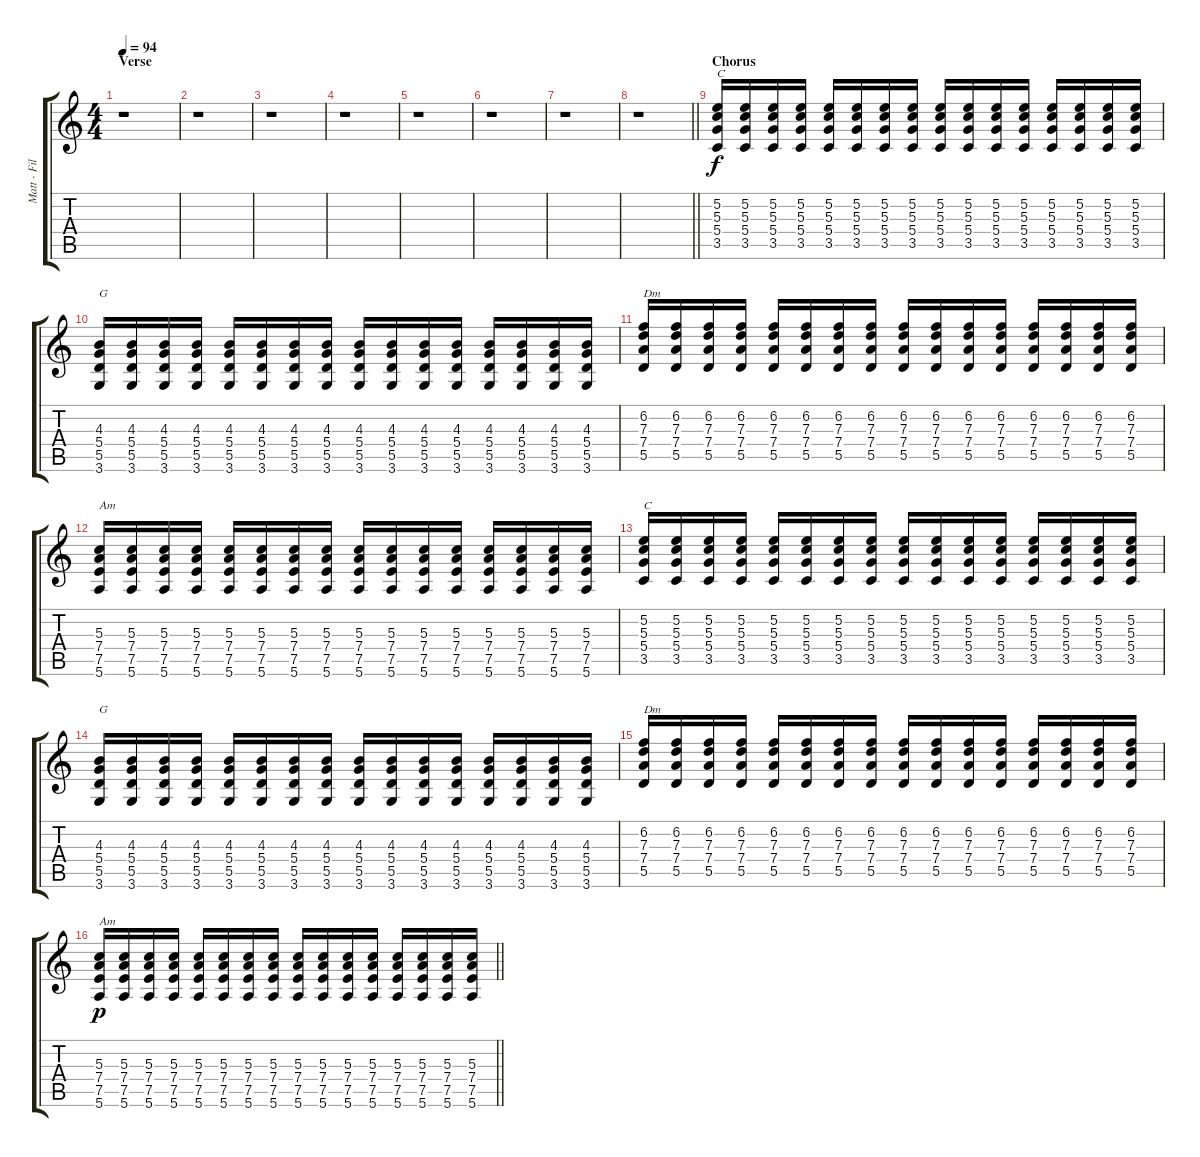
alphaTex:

\track ("Matt - Fills" "Matt - Fil") {instrument distortionguitar}
\staff {score tabs}
\tuning (E4 B3 G3 D3 A2 E2) {hide}
\ts (4 4)
\section ("" "Verse")
\tempo 94
\clef g2
\ks c
r.1{dy f} |
r.1 |
r.1 |
r.1 |
r.1 |
r.1 |
r.1 |
\barLineRight lightlight
r.1 |
\section ("" "Chorus")
(5.2 5.3 5.4 3.5).16{txt "C"} (5.2 5.3 5.4 3.5).16 (5.2 5.3 5.4 3.5).16 (5.2 5.3 5.4 3.5).16 (5.2 5.3 5.4 3.5).16 (5.2 5.3 5.4 3.5).16 (5.2 5.3 5.4 3.5).16 (5.2 5.3 5.4 3.5).16 (5.2 5.3 5.4 3.5).16 (5.2 5.3 5.4 3.5).16 (5.2 5.3 5.4 3.5).16 (5.2 5.3 5.4 3.5).16 (5.2 5.3 5.4 3.5).16 (5.2 5.3 5.4 3.5).16 (5.2 5.3 5.4 3.5).16 (5.2 5.3 5.4 3.5).16 |
(4.3 5.4 5.5 3.6).16{txt "G"} (4.3 5.4 5.5 3.6).16 (4.3 5.4 5.5 3.6).16 (4.3 5.4 5.5 3.6).16 (4.3 5.4 5.5 3.6).16 (4.3 5.4 5.5 3.6).16 (4.3 5.4 5.5 3.6).16 (4.3 5.4 5.5 3.6).16 (4.3 5.4 5.5 3.6).16 (4.3 5.4 5.5 3.6).16 (4.3 5.4 5.5 3.6).16 (4.3 5.4 5.5 3.6).16 (4.3 5.4 5.5 3.6).16 (4.3 5.4 5.5 3.6).16 (4.3 5.4 5.5 3.6).16 (4.3 5.4 5.5 3.6).16 |
(6.2 7.3 7.4 5.5).16{txt "Dm"} (6.2 7.3 7.4 5.5).16 (6.2 7.3 7.4 5.5).16 (6.2 7.3 7.4 5.5).16 (6.2 7.3 7.4 5.5).16 (6.2 7.3 7.4 5.5).16 (6.2 7.3 7.4 5.5).16 (6.2 7.3 7.4 5.5).16 (6.2 7.3 7.4 5.5).16 (6.2 7.3 7.4 5.5).16 (6.2 7.3 7.4 5.5).16 (6.2 7.3 7.4 5.5).16 (6.2 7.3 7.4 5.5).16 (6.2 7.3 7.4 5.5).16 (6.2 7.3 7.4 5.5).16 (6.2 7.3 7.4 5.5).16 |
(5.3 7.4 7.5 5.6).16{txt "Am"} (5.3 7.4 7.5 5.6).16 (5.3 7.4 7.5 5.6).16 (5.3 7.4 7.5 5.6).16 (5.3 7.4 7.5 5.6).16 (5.3 7.4 7.5 5.6).16 (5.3 7.4 7.5 5.6).16 (5.3 7.4 7.5 5.6).16 (5.3 7.4 7.5 5.6).16 (5.3 7.4 7.5 5.6).16 (5.3 7.4 7.5 5.6).16 (5.3 7.4 7.5 5.6).16 (5.3 7.4 7.5 5.6).16 (5.3 7.4 7.5 5.6).16 (5.3 7.4 7.5 5.6).16 (5.3 7.4 7.5 5.6).16 |
(5.2 5.3 5.4 3.5).16{txt "C"} (5.2 5.3 5.4 3.5).16 (5.2 5.3 5.4 3.5).16 (5.2 5.3 5.4 3.5).16 (5.2 5.3 5.4 3.5).16 (5.2 5.3 5.4 3.5).16 (5.2 5.3 5.4 3.5).16 (5.2 5.3 5.4 3.5).16 (5.2 5.3 5.4 3.5).16 (5.2 5.3 5.4 3.5).16 (5.2 5.3 5.4 3.5).16 (5.2 5.3 5.4 3.5).16 (5.2 5.3 5.4 3.5).16 (5.2 5.3 5.4 3.5).16 (5.2 5.3 5.4 3.5).16 (5.2 5.3 5.4 3.5).16 |
(4.3 5.4 5.5 3.6).16{txt "G"} (4.3 5.4 5.5 3.6).16 (4.3 5.4 5.5 3.6).16 (4.3 5.4 5.5 3.6).16 (4.3 5.4 5.5 3.6).16 (4.3 5.4 5.5 3.6).16 (4.3 5.4 5.5 3.6).16 (4.3 5.4 5.5 3.6).16 (4.3 5.4 5.5 3.6).16 (4.3 5.4 5.5 3.6).16 (4.3 5.4 5.5 3.6).16 (4.3 5.4 5.5 3.6).16 (4.3 5.4 5.5 3.6).16 (4.3 5.4 5.5 3.6).16 (4.3 5.4 5.5 3.6).16 (4.3 5.4 5.5 3.6).16 |
(6.2 7.3 7.4 5.5).16{txt "Dm"} (6.2 7.3 7.4 5.5).16 (6.2 7.3 7.4 5.5).16 (6.2 7.3 7.4 5.5).16 (6.2 7.3 7.4 5.5).16 (6.2 7.3 7.4 5.5).16 (6.2 7.3 7.4 5.5).16 (6.2 7.3 7.4 5.5).16 (6.2 7.3 7.4 5.5).16 (6.2 7.3 7.4 5.5).16 (6.2 7.3 7.4 5.5).16 (6.2 7.3 7.4 5.5).16 (6.2 7.3 7.4 5.5).16 (6.2 7.3 7.4 5.5).16 (6.2 7.3 7.4 5.5).16 (6.2 7.3 7.4 5.5).16 |
\barLineRight lightlight
(5.3 7.4 7.5 5.6).16{txt "Am" dy p} (5.3 7.4 7.5 5.6).16 (5.3 7.4 7.5 5.6).16 (5.3 7.4 7.5 5.6).16 (5.3 7.4 7.5 5.6).16 (5.3 7.4 7.5 5.6).16 (5.3 7.4 7.5 5.6).16 (5.3 7.4 7.5 5.6).16 (5.3 7.4 7.5 5.6).16 (5.3 7.4 7.5 5.6).16 (5.3 7.4 7.5 5.6).16 (5.3 7.4 7.5 5.6).16 (5.3 7.4 7.5 5.6).16 (5.3 7.4 7.5 5.6).16 (5.3 7.4 7.5 5.6).16 (5.3 7.4 7.5 5.6).16
